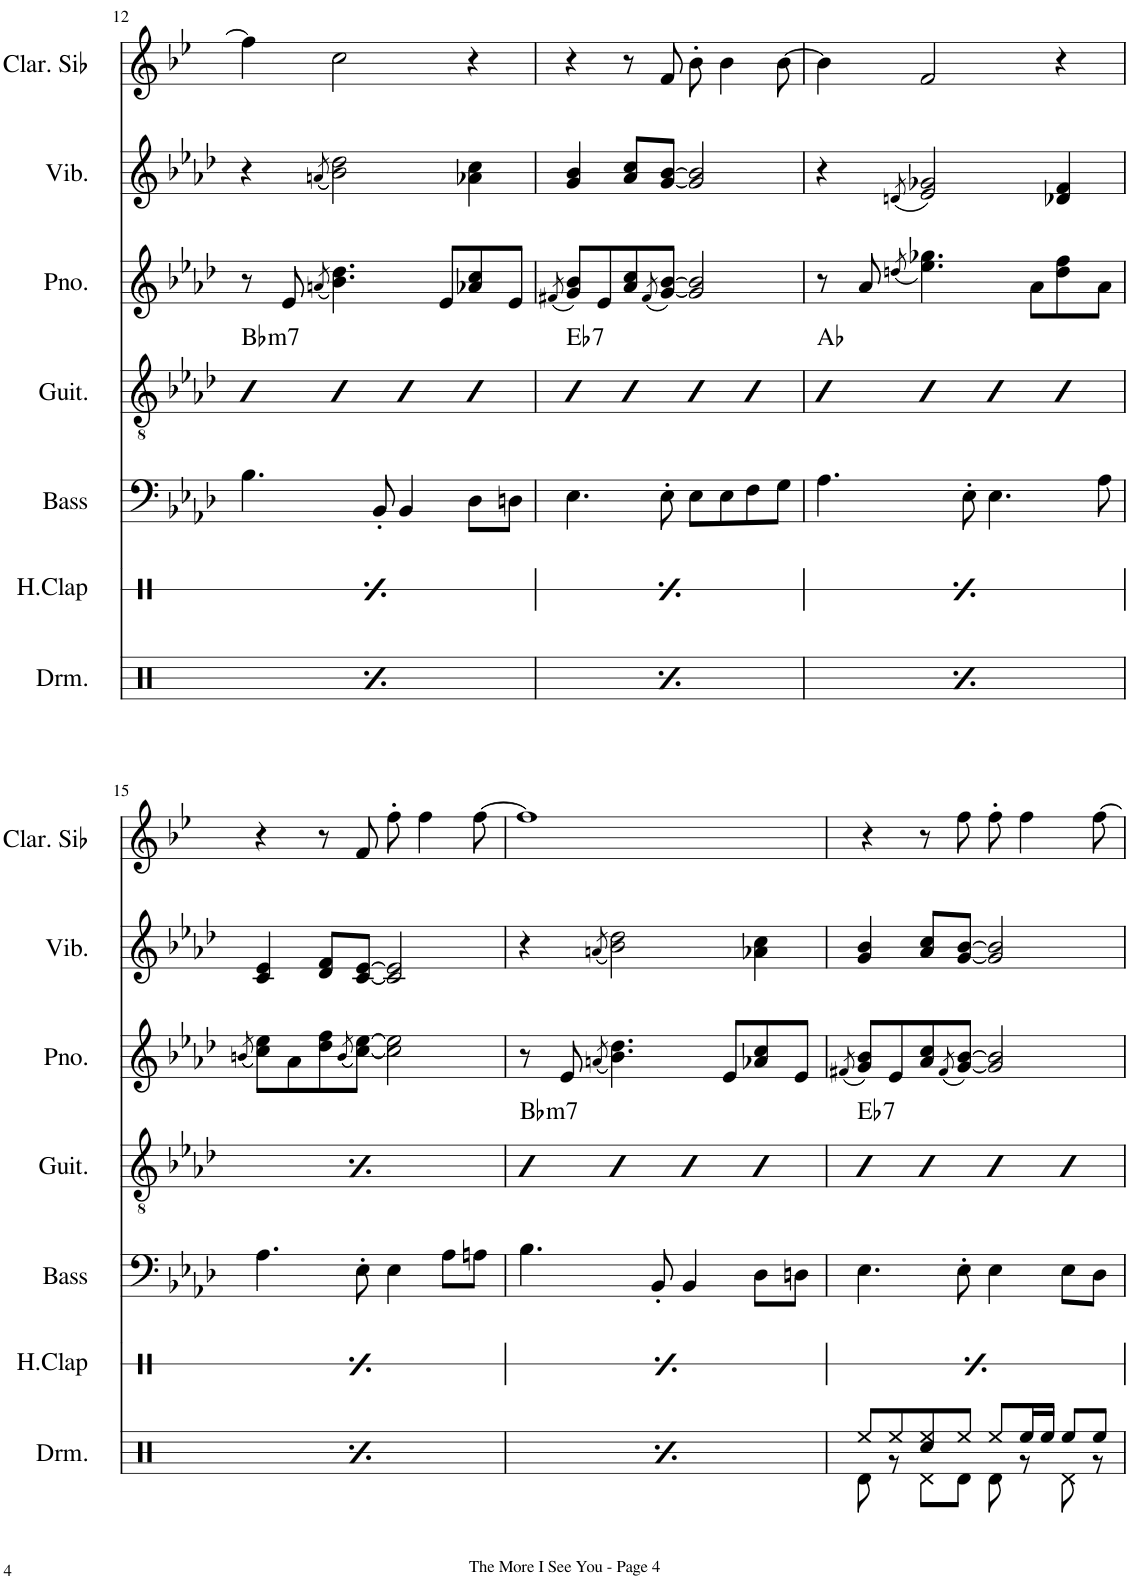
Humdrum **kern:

**kern	**kern	**harte	**kern	**kern	**kern
*part5	*part4	*part4	*part3	*part2	*part1
*staff5	*staff4	*	*staff3	*staff2	*staff1
*I"Bass	*I"Accoustic Guitar	*	*I"Piano	*I"Vibes	*I"Clarinette en Sib
*I'Bass	*I'Guit.	*	*I'Pno.	*I'Vib.	*I'Clar. Sib
!!LO:PB:g=z
*clefF4	*clefGv2	*	*clefG2	*clefG2	*clefG2
*Trd7c12	*	*	*	*	*Trd1c2
*k[b-e-a-d-]	*k[b-e-a-d-]	*	*k[b-e-a-d-]	*k[b-e-a-d-]	*k[b-e-]
*M4/4	*M4/4	*	*M4/4	*M4/4	*M4/4
=12	=12	=12	=12	=12	=12
*	*^	*	*	*	*
!	!	!	!LO:H:kt=m7	!	!	!
4.B-\	8BB- 8F 8A- 8d-L	4B-	Bb:min7	8r	4r	4ff\]
.	8BB- 8F 8A- 8d-	.	.	8e-/	.	.
.	.	.	.	(8qan/	(8qan/	.
.	8BB-'>^> 8F'>^> 8A-'>^> 8d-'>^>	4B-	.	4.b-\ 4.dd-\)	2b-\ 2dd-\)	2cc\
8BB-'/	8BB- 8F 8A- 8d-J	.	.	.	.	.
4BB-/	8BB- 8F 8A- 8d-L	4B-	.	.	.	.
.	8BB- 8F 8A- 8d-	.	.	8e-/L	.	.
8D-\L	8BB-'>^> 8F'>^> 8A-'>^> 8d-'>^>	4B-	.	8a-X/ 8cc/	4a-X\ 4cc\	4r
8Dn\J	8BB- 8F 8A- 8d-J	.	.	8e-/J	.	.
=13	=13	=13	=13	=13	=13	=13
.	.	.	.	(8qf#X/	.	.
!	!	!	!LO:H:kt=7	!	!	!
4.E-\	8BB- 8E- 8G 8d-L	4B-	Eb:7	8g/ 8b-/L)	4g/ 4b-/	4r
.	8BB- 8E- 8G 8d-	.	.	8e-/	.	.
.	8BB-'>^> 8E-'>^> 8G'>^> 8d-'>^>	4B-	.	8a-/ 8cc/	8a-/ 8cc/L	8r
.	.	.	.	(8qf#/	.	.
8E-'\	8BB- 8E- 8G 8d-J	.	.	[8g/ [8b-/J)	[8g/ [8b-/J	8f/
8E-\L	8BB- 8E- 8G 8d-L	4B-	.	2g/] 2b-/]	2g/] 2b-/]	8b-'\
8E-\	8BB- 8E- 8G 8d-	.	.	.	.	4b-\
8F\	8BB-'>^> 8E-'>^> 8G'>^> 8d-'>^>	4B-	.	.	.	.
8G\J	8BB- 8E- 8G 8d-J	.	.	.	.	[8b-\
=14	=14	=14	=14	=14	=14	=14
4.A-\	8AA- 8E- 8A- 8cL	4B-	Ab:maj	8r	4r	4b-\]
.	8AA- 8E- 8A- 8c	.	.	8a-/	.	.
.	.	.	.	(8qddn/	(8qdn/	.
.	8AA-'>^> 8E-'>^> 8A-'>^> 8c'>^>	4B-	.	4.ee-\ 4.gg-X\)	2e-/ 2g-X/)	2f/
8E-'\	8AA- 8E- 8A- 8cJ	.	.	.	.	.
4.E-\	8AA- 8E- 8A- 8cL	4B-	.	.	.	.
.	8AA- 8E- 8A- 8c	.	.	8a-\L	.	.
.	8AA-'>^> 8E-'>^> 8A-'>^> 8c'>^>	4B-	.	8dd\ 8ff\	4d-X/ 4f/	4r
8A-\	8AA- 8E- 8A- 8cJ	.	.	8a-\J	.	.
!!LO:LB:g=z
=15	=15	=15	=15	=15	=15	=15
.	.	.	.	(8qbn/	.	.
4.A-\	8AA- 8E- 8A- 8cL	4B-	Ab:maj	8cc\ 8ee-\L)	4c/ 4e-/	4r
.	8AA- 8E- 8A- 8c	.	.	8a-\	.	.
.	8AA-'>^> 8E-'>^> 8A-'>^> 8c'>^>	4B-	.	8dd-\ 8ff\	8d-/ 8f/L	8r
.	.	.	.	(8qb/	.	.
8E-'\	8AA- 8E- 8A- 8cJ	.	.	[8cc\ [8ee-\J)	[8c/ [8e-/J	8f/
4E-\	8AA- 8E- 8A- 8cL	4B-	.	2cc\] 2ee-\]	2c/] 2e-/]	8ff'\
.	8AA- 8E- 8A- 8c	.	.	.	.	4ff\
8A-\L	8AA-'>^> 8E-'>^> 8A-'>^> 8c'>^>	4B-	.	.	.	.
8An\J	8AA- 8E- 8A- 8cJ	.	.	.	.	[8ff\
=16	=16	=16	=16	=16	=16	=16
!	!	!	!LO:H:kt=m7	!	!	!
4.B-\	8BB- 8F 8A- 8d-L	4B-	Bb:min7	8r	4r	1ff]
.	8BB- 8F 8A- 8d-	.	.	8e-/	.	.
.	.	.	.	(8qan/	(8qan/	.
.	8BB-'>^> 8F'>^> 8A-'>^> 8d-'>^>	4B-	.	4.b-\ 4.dd-\)	2b-\ 2dd-\)	.
8BB-'/	8BB- 8F 8A- 8d-J	.	.	.	.	.
4BB-/	8BB- 8F 8A- 8d-L	4B-	.	.	.	.
.	8BB- 8F 8A- 8d-	.	.	8e-/L	.	.
8D-\L	8BB-'>^> 8F'>^> 8A-'>^> 8d-'>^>	4B-	.	8a-X/ 8cc/	4a-X\ 4cc\	.
8Dn\J	8BB- 8F 8A- 8d-J	.	.	8e-/J	.	.
=17	=17	=17	=17	=17	=17	=17
.	.	.	.	(8qf#X/	.	.
!	!	!	!LO:H:kt=7	!	!	!
4.E-\	8BB- 8E- 8G 8d-L	4B-	Eb:7	8g/ 8b-/L)	4g/ 4b-/	4r
.	8BB- 8E- 8G 8d-	.	.	8e-/	.	.
.	8BB-'>^> 8E-'>^> 8G'>^> 8d-'>^>	4B-	.	8a-/ 8cc/	8a-/ 8cc/L	8r
.	.	.	.	(8qf#/	.	.
8E-'\	8BB- 8E- 8G 8d-J	.	.	[8g/ [8b-/J)	[8g/ [8b-/J	8ff\
4E-\	8BB- 8E- 8G 8d-L	4B-	.	2g/] 2b-/]	2g/] 2b-/]	8ff'\
.	8BB- 8E- 8G 8d-	.	.	.	.	4ff\
8E-\L	8BB-'>^> 8E-'>^> 8G'>^> 8d-'>^>	4B-	.	.	.	.
8D-\J	8BB- 8E- 8G 8d-J	.	.	.	.	[8ff\
*	*v	*v	*	*	*	*
=	=	=	=	=	=
*-	*-	*-	*-	*-	*-
